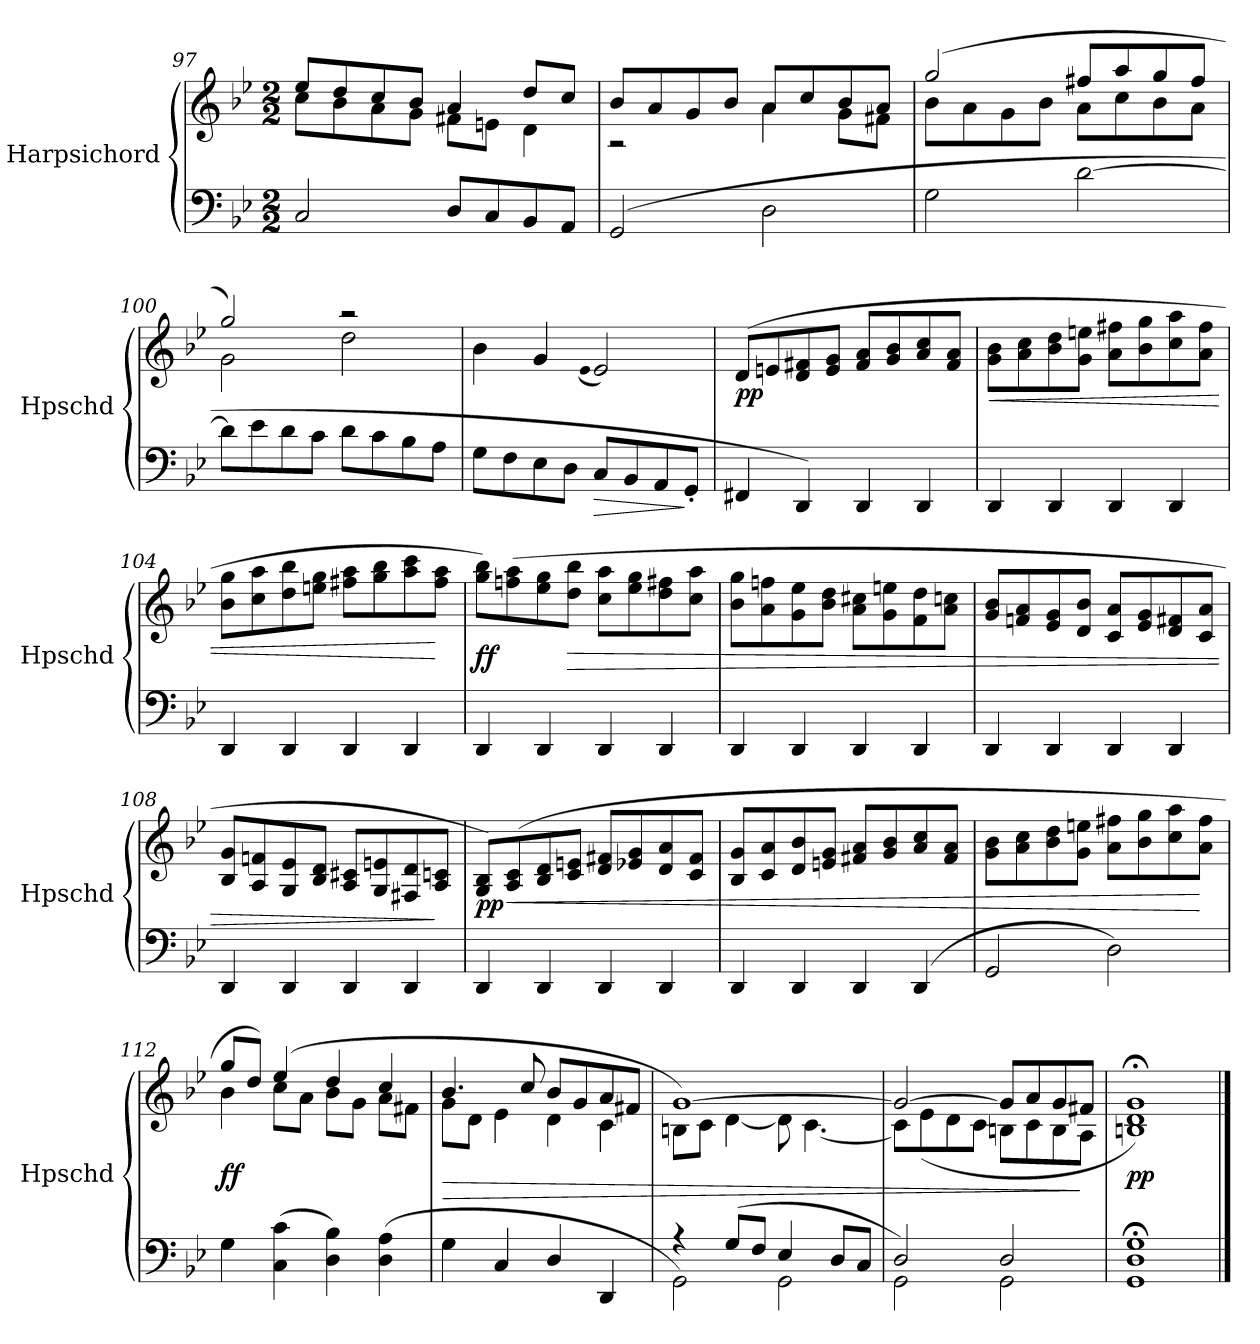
**kern	**kern	**dynam
*part1	*part1	*part1
*staff2	*staff1	*staff1/2
*I"Harpsichord	*	*
*I'Hpschd	*	*
*clefF4	*clefG2	*
*k[b-e-]	*k[b-e-]	*
*g:	*g:	*
*M2/2	*M2/2	*
=97	=97	=97
*	*^	*
2C/	8ee-/L	8cc\L	.
.	8dd/	8b-\	.
.	8cc/	8a\	.
.	8b-/J	8g\J	.
8D/L	4a/	8f#X\L	.
8C/	.	8en\J	.
8BB-/	8dd/L	4d\	.
8AA/J	8cc/J	.	.
=98	=98	=98	=98
(2GG/	8b-/L	2r	.
.	8a/	.	.
.	8g/	.	.
.	8b-/J	.	.
2D\	8a/L	4a\	.
.	8cc/	.	.
.	8b-/	8g\L	.
.	8a/J	8f#X\J	.
=99	=99	=99	=99
2G\	(2gg/	8b-\L	.
.	.	8a\	.
.	.	8g\	.
.	.	8b-\J	.
[2d\	8ff#X/L	8a\L	.
.	8aa/	8cc\	.
.	8gg/	8b-\	.
.	8ff#/J	8a\J	.
=100	=100	=100	=100
*	*	*^	*
8d\L]	2gg/)	2g\	8ryy	.
8e-\	.	.	2..ryy	mf mf
8d\	.	.	.	.
8c\J	.	.	.	.
8d\L	2r	2dd\	.	.
8c\	.	.	.	.
8B-\	.	.	.	.
8A\J	.	.	.	.
*	*v	*v	*v	*
=101	=101	=101
8G\L	4b-\	.
8F\	.	.
8E-\	4g/	.
8D\J	.	.
.	(qe-	.
!	!	!LO:HP:b=2
8C/L	2e-/)	>
8BB-/	.	.
8AA/	.	.
8GG'/J	.	]
=102	=102	=102
4FF#X/	(8d/L	p p
.	8en/	.
4DD/)	8d/ 8f#X/	.
.	8e/ 8g/J	.
4DD/	8f#/ 8a/L	.
.	8g/ 8b-/	.
4DD/	8a/ 8cc/	.
.	8f#/ 8a/J	.
=103	=103	=103
!	!	!LO:HP:b
4DD/	8g\ 8b-\L	<
.	8a\ 8cc\	.
4DD/	8b-\ 8dd\	.
.	8g\ 8een\J	.
4DD/	8a\ 8ff#X\L	.
.	8b-\ 8gg\	.
4DD/	8cc\ 8aa\	.
.	8a\ 8ff#\J	.
=104	=104	=104
4DD/	8b-\ 8gg\L	.
.	8cc\ 8aa\	.
4DD/	8dd\ 8bb-\	.
.	8een\ 8gg\J	.
4DD/	8ff#X\ 8aa\L	.
.	8gg\ 8bb-\	.
4DD/	8aa\ 8ccc\	.
.	8ff#\ 8aa\J	[
=105	=105	=105
4DD/	8gg\ 8bb-\L)	f f
.	(8ffn\ 8aa\	.
4DD/	8ee-\ 8gg\	.
!	!	!LO:HP:b
.	8dd\ 8bb-\J	>
4DD/	8cc\ 8aa\L	.
.	8ee-\ 8gg\	.
4DD/	8dd\ 8ff#X\	.
.	8cc\ 8aa\J	.
=106	=106	=106
4DD/	8b-\ 8gg\L	.
.	8a\ 8ffn\	.
4DD/	8g\ 8ee-\	.
.	8b-\ 8dd\J	.
4DD/	8a\ 8cc#X\L	.
.	8g\ 8een\	.
4DD/	8f\ 8dd\	.
.	8a\ 8ccn\J	.
=107	=107	=107
4DD/	8g/ 8b-/L	.
.	8fn/ 8a/	.
4DD/	8e-/ 8g/	.
.	8d/ 8b-/J	.
4DD/	8c/ 8a/L	.
.	8e-/ 8g/	.
4DD/	8d/ 8f#X/	.
.	8c/ 8a/J	.
=108	=108	=108
4DD/	8B-/ 8g/L	.
.	8A/ 8fn/	.
4DD/	8G/ 8e-/	.
.	8B-/ 8d/J	.
4DD/	8A/ 8c#X/L	.
.	8G/ 8en/	.
4DD/	8F#X/ 8d/	.
.	8A/ 8cn/J	]
=109	=109	=109
4DD/	8G/ 8B-/L)	p p
!	!	!LO:HP:b
.	(8A/ 8c/	<
4DD/	8B-/ 8d/	.
.	8c/ 8en/J	.
4DD/	8d/ 8f#X/L	.
.	8e-X/ 8g/	.
4DD/	8d/ 8a/	.
.	8c/ 8f#/J	.
=110	=110	=110
4DD/	8B-/ 8g/L	.
.	8c/ 8a/	.
4DD/	8d/ 8b-/	.
.	8en/ 8g/J	.
4DD/	8f#X/ 8a/L	.
.	8g/ 8b-/	.
(4DD/	8a/ 8cc/	.
.	8f#/ 8a/J	.
=111	=111	=111
2GG/	8g\ 8b-\L	.
.	8a\ 8cc\	.
.	8b-\ 8dd\	.
.	8g\ 8een\J	.
2D\)	8a\ 8ff#X\L	.
.	8b-\ 8gg\	.
.	8cc\ 8aa\	.
.	8a\ 8ff#\J	[
=112	=112	=112
*	*^	*
4G\	8gg/L	4b-\	f f
.	8dd/J)	.	.
(4C\ 4c\	(4ee-/	8cc\L	.
.	.	8a\J	.
4D\ 4B-\)	4dd/	8b-\L	.
.	.	8g\J	.
(4D\ 4A\	4cc/	8a\L	.
.	.	8f#X\J	.
=113	=113	=113	=113
!	!	!	!LO:HP:b
4G\	4.b-/	8g\L	>
.	.	8d\J	.
4C/	.	4e-\	.
.	8cc/	.	.
4D/	8b-/L	4d\	.
.	8g/	.	.
4DD/	8a/	4c\	.
.	8f#X/J	.	.
=114	=114	=114	=114
*^	*	*	*
4r	2GG\)	[1g)	8Bn\L	.
.	.	.	8c\J	.
(8G/L	.	.	[4d\	.
8F/J	.	.	.	.
4E-/	2GG\	.	8d\]	.
.	.	.	[4.c\	.
8D/L	.	.	.	.
8C/J	.	.	.	.
=115	=115	=115	=115	=115
2D/)	2GG\	2g/_	8c\L]	.
.	.	.	(8e-\	.
.	.	.	8d\	.
.	.	.	8c\J	.
2D/	2GG\	8g/L]	8Bn\L	.
.	.	8a/	8c\	.
.	.	8g/	8B\	.
.	.	8f#X/J	8A\J	]
*v	*v	*	*	*
*	*v	*v	*
=116	=116	=116
1GG;< 1D;< 1G;<	1Bn;< 1d;< 1g;<)	p p
==	==	==
*-	*-	*-
